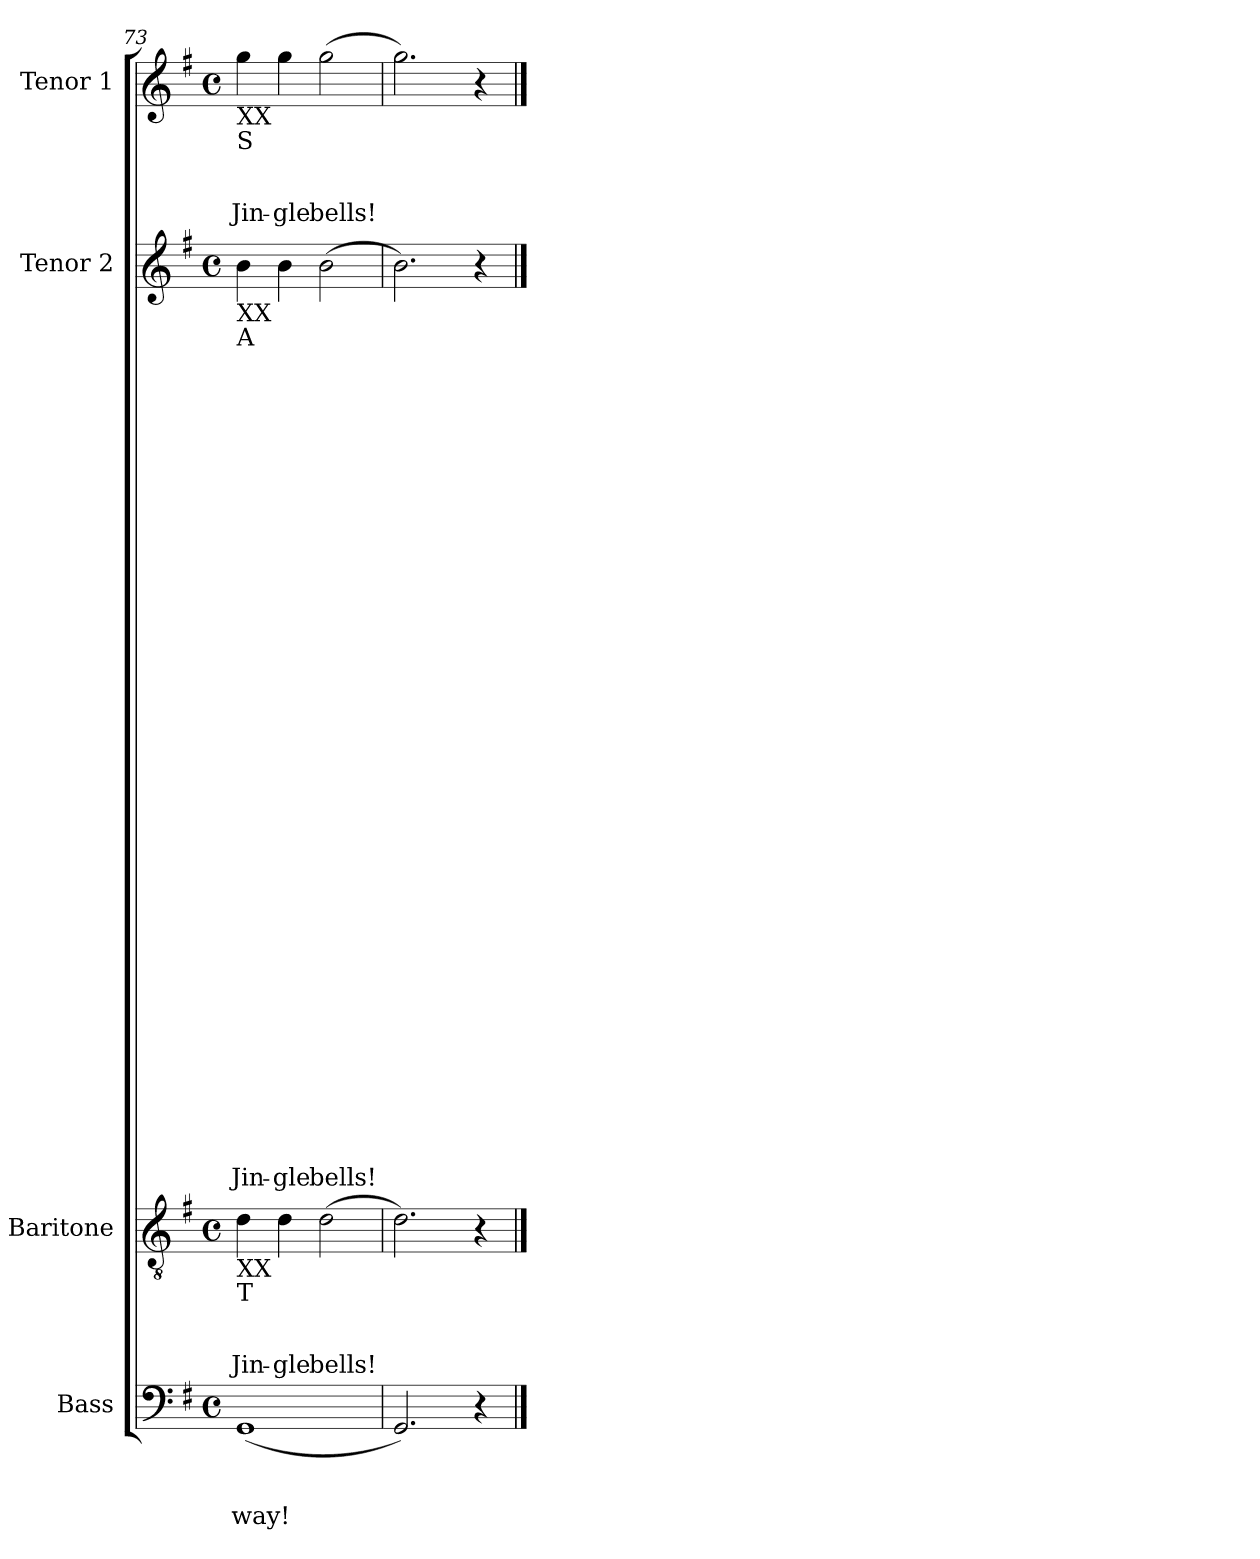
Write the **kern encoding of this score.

**kern	**text	**text	**text	**kern	**text	**text	**text	**kern	**text	**text	**text	**text	**text	**text	**text	**text	**text	**text	**text	**text	**text	**text	**text	**text	**text	**text	**text	**text	**text	**text	**text	**text	**text	**text	**text	**text	**text	**text	**text	**text	**text	**text	**text	**kern	**text	**text	**text
*part4	*part4	*part4	*part4	*part3	*part3	*part3	*part3	*part2	*part2	*part2	*part2	*part2	*part2	*part2	*part2	*part2	*part2	*part2	*part2	*part2	*part2	*part2	*part2	*part2	*part2	*part2	*part2	*part2	*part2	*part2	*part2	*part2	*part2	*part2	*part2	*part2	*part2	*part2	*part2	*part2	*part2	*part2	*part2	*part1	*part1	*part1	*part1
*staff4	*staff4	*staff4	*staff4	*staff3	*staff3	*staff3	*staff3	*staff2	*staff2	*staff2	*staff2	*staff2	*staff2	*staff2	*staff2	*staff2	*staff2	*staff2	*staff2	*staff2	*staff2	*staff2	*staff2	*staff2	*staff2	*staff2	*staff2	*staff2	*staff2	*staff2	*staff2	*staff2	*staff2	*staff2	*staff2	*staff2	*staff2	*staff2	*staff2	*staff2	*staff2	*staff2	*staff2	*staff1	*staff1	*staff1	*staff1
*I"Bass	*	*	*	*I"Baritone	*	*	*	*I"Tenor 2	*	*	*	*	*	*	*	*	*	*	*	*	*	*	*	*	*	*	*	*	*	*	*	*	*	*	*	*	*	*	*	*	*	*	*	*I"Tenor 1	*	*	*
*I'B	*	*	*	*I'Bar.	*	*	*	*I'T 2	*	*	*	*	*	*	*	*	*	*	*	*	*	*	*	*	*	*	*	*	*	*	*	*	*	*	*	*	*	*	*	*	*	*	*	*I'T 1	*	*	*
!!LO:PB:g=z
*clefF4	*	*	*	*clefGv2	*	*	*	*clefG2	*	*	*	*	*	*	*	*	*	*	*	*	*	*	*	*	*	*	*	*	*	*	*	*	*	*	*	*	*	*	*	*	*	*	*	*clefG2	*	*	*
*k[f#]	*	*	*	*k[f#]	*	*	*	*k[f#]	*	*	*	*	*	*	*	*	*	*	*	*	*	*	*	*	*	*	*	*	*	*	*	*	*	*	*	*	*	*	*	*	*	*	*	*k[f#]	*	*	*
*G:	*	*	*	*G:	*	*	*	*G:	*	*	*	*	*	*	*	*	*	*	*	*	*	*	*	*	*	*	*	*	*	*	*	*	*	*	*	*	*	*	*	*	*	*	*	*G:	*	*	*
*M4/4	*	*	*	*M4/4	*	*	*	*M4/4	*	*	*	*	*	*	*	*	*	*	*	*	*	*	*	*	*	*	*	*	*	*	*	*	*	*	*	*	*	*	*	*	*	*	*	*M4/4	*	*	*
*met(c)	*	*	*	*met(c)	*	*	*	*met(c)	*	*	*	*	*	*	*	*	*	*	*	*	*	*	*	*	*	*	*	*	*	*	*	*	*	*	*	*	*	*	*	*	*	*	*	*met(c)	*	*	*
=73	=73	=73	=73	=73	=73	=73	=73	=73	=73	=73	=73	=73	=73	=73	=73	=73	=73	=73	=73	=73	=73	=73	=73	=73	=73	=73	=73	=73	=73	=73	=73	=73	=73	=73	=73	=73	=73	=73	=73	=73	=73	=73	=73	=73	=73	=73	=73
!	!	!	!	!	!	!	!	!	!	!	!	!	!	!	!	!	!	!	!	!	!	!	!	!	!	!	!	!	!	!	!	!	!	!	!	!	!	!	!	!	!	!	!	!LO:TX:b:t=XX	!	!	!
!	!	!	!	!	!	!	!	!	!	!	!	!	!	!	!	!	!	!	!	!	!	!	!	!	!	!	!	!	!	!	!	!	!	!	!	!	!	!	!	!	!	!	!	!LO:TX:b:t=S	!	!	!
!	!	!	!	!	!	!	!	!LO:TX:b:t=XX	!	!	!	!	!	!	!	!	!	!	!	!	!	!	!	!	!	!	!	!	!	!	!	!	!	!	!	!	!	!	!	!	!	!	!	!	!	!	!
!	!	!	!	!	!	!	!	!LO:TX:b:t=A	!	!	!	!	!	!	!	!	!	!	!	!	!	!	!	!	!	!	!	!	!	!	!	!	!	!	!	!	!	!	!	!	!	!	!	!	!	!	!
!	!	!	!	!LO:TX:b:t=XX	!	!	!	!	!	!	!	!	!	!	!	!	!	!	!	!	!	!	!	!	!	!	!	!	!	!	!	!	!	!	!	!	!	!	!	!	!	!	!	!	!	!	!
!	!	!	!	!LO:TX:b:t=T	!	!	!	!	!	!	!	!	!	!	!	!	!	!	!	!	!	!	!	!	!	!	!	!	!	!	!	!	!	!	!	!	!	!	!	!	!	!	!	!	!	!	!
(1GG	.	.	way!	4d\	.	.	Jin-	4b\	.	.	.	.	.	.	.	.	.	.	.	.	.	.	.	.	.	.	.	.	.	.	.	.	.	.	.	.	.	.	.	.	.	.	Jin-	4gg\	.	.	Jin-
.	.	.	.	4d\	.	.	-gle	4b\	.	.	.	.	.	.	.	.	.	.	.	.	.	.	.	.	.	.	.	.	.	.	.	.	.	.	.	.	.	.	.	.	.	.	-gle	4gg\	.	.	-gle
.	.	.	.	(2d\	.	.	bells!	(2b\	.	.	.	.	.	.	.	.	.	.	.	.	.	.	.	.	.	.	.	.	.	.	.	.	.	.	.	.	.	.	.	.	.	.	bells!	(2gg\	.	.	bells!
=74	=74	=74	=74	=74	=74	=74	=74	=74	=74	=74	=74	=74	=74	=74	=74	=74	=74	=74	=74	=74	=74	=74	=74	=74	=74	=74	=74	=74	=74	=74	=74	=74	=74	=74	=74	=74	=74	=74	=74	=74	=74	=74	=74	=74	=74	=74	=74
2.GG/)	.	.	.	2.d\)	.	.	.	2.b\)	.	.	.	.	.	.	.	.	.	.	.	.	.	.	.	.	.	.	.	.	.	.	.	.	.	.	.	.	.	.	.	.	.	.	.	2.gg\)	.	.	.
4r	.	.	.	4r	.	.	.	4r	.	.	.	.	.	.	.	.	.	.	.	.	.	.	.	.	.	.	.	.	.	.	.	.	.	.	.	.	.	.	.	.	.	.	.	4r	.	.	.
==	==	==	==	==	==	==	==	==	==	==	==	==	==	==	==	==	==	==	==	==	==	==	==	==	==	==	==	==	==	==	==	==	==	==	==	==	==	==	==	==	==	==	==	==	==	==	==
*-	*-	*-	*-	*-	*-	*-	*-	*-	*-	*-	*-	*-	*-	*-	*-	*-	*-	*-	*-	*-	*-	*-	*-	*-	*-	*-	*-	*-	*-	*-	*-	*-	*-	*-	*-	*-	*-	*-	*-	*-	*-	*-	*-	*-	*-	*-	*-
